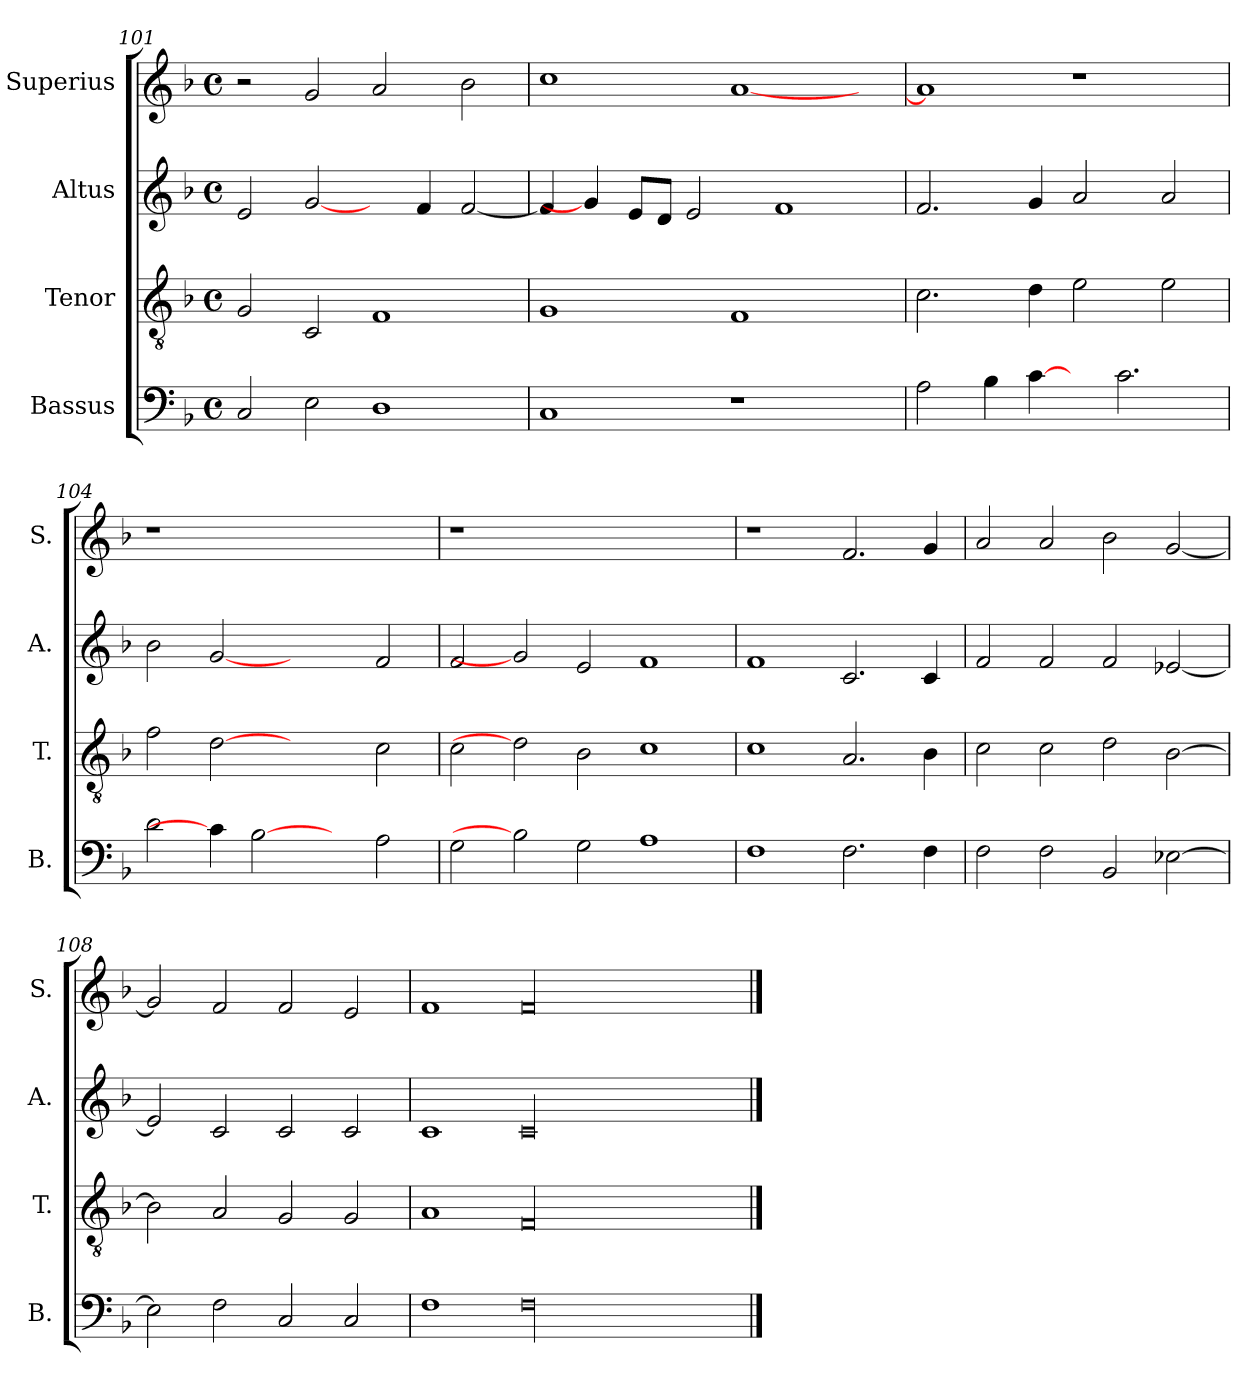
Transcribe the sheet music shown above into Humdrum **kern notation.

**kern	**kern	**kern	**kern
*part4	*part3	*part2	*part1
*staff4	*staff3	*staff2	*staff1
*I"Bassus	*I"Tenor	*I"Altus	*I"Superius
*I'B.	*I'T.	*I'A.	*I'S.
*clefF4	*clefGv2	*clefG2	*clefG2
*	*ITrd7c12	*	*
*k[b-]	*k[b-]	*k[b-]	*k[b-]
*F:	*F:	*F:	*F:
*M4/4	*M4/4	*M4/4	*M4/4
*met(c)	*met(c)	*met(c)	*met(c)
=101	=101	=101	=101
2Ci/	2GGi/	2ei/	2r
2Ei\	2CCi/	[2gi/	2gi/
1Di	1FFi	4ryy	2ai/
.	.	4fi/	.
.	.	[<2fi/	2b-i\
=102	=102	=102	=102
1Ci	1GGi	4fi/]	1cci
.	.	4gi/]	.
.	.	8ei/L	.
.	.	8di/J	.
.	.	2ei/	.
1r	1FFi	.	[<1ai
.	.	1fi	.
4ryy	4ryy	.	4ryy
=103	=103	=103	=103
2Ai\	2.Ci\	2.fi/	1ai]
4B-i\	.	.	.
[4ci\	4Di\	4gi/	.
4ryy	2Ei\	2ai/	1r
2.ci\	.	.	.
.	2Ei\	2ai/	.
=104	=104	=104	=104
!	!	!	!LO:N:vis=1
2di\	2Fi\	2b-i\	1r
4ci\]	[2Di	[2gi	.
[2B-i	.	.	.
.	2ryy	2ryy	1ryy
4ryy	.	.	.
2Ai\	2Ci\	2fi/	.
!!LO:PB:g=z
=105	=105	=105	=105
!	!	!	!LO:N:vis=1
2Gi\	2Ci\	2fi/	1r
2B-i]	2Di]	2gi]	.
2Gi\	2BB-i\	2ei/	1.ryy
1Ai	1Ci	1fi	.
=106	=106	=106	=106
1Fi	1Ci	1fi	1r
2.Fi\	2.AAi/	2.ci/	2.fi/
4Fi\	4BB-i\	4ci/	4gi/
=107	=107	=107	=107
2Fi\	2Ci\	2fi/	2ai/
2Fi\	2Ci\	2fi/	2ai/
2BB-i/	2Di\	2fi/	2b-i\
[>2E-Xi\	[>2BB-i\	[<2e-Xi/	[<2gi/
=108	=108	=108	=108
2E-i\]	2BB-i\]	2e-i/]	2gi/]
2Fi\	2AAi/	2ci/	2fi/
2Ci/	2GGi/	2ci/	2fi/
2Ci/	2GGi/	2ci/	2ei/
=109	=109	=109	=109
1Fi	1AAi	1ci	1fi
00Fi	00FFi	00ci	00fi
==	==	==	==
*-	*-	*-	*-
